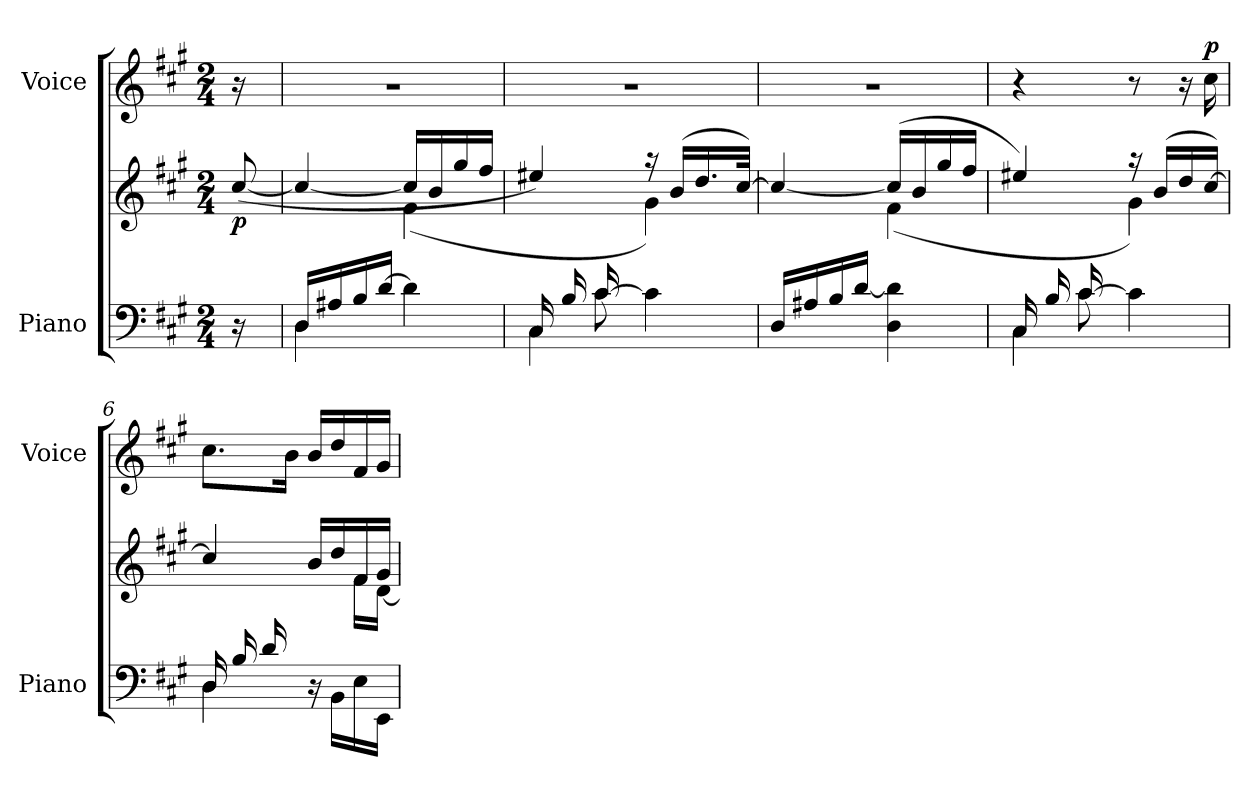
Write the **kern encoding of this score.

**kern	**kern	**dynam	**kern	**dynam
*part2	*part2	*part2	*part1	*part1
*staff3	*staff2	*staff2/3	*staff1	*staff1
*I"Piano	*	*	*I"Voice	*
*I'Piano	*	*	*I'Voice	*
*clefF4	*clefG2	*	*clefG2	*
*k[f#c#g#]	*k[f#c#g#]	*	*k[f#c#g#]	*
*M2/4	*M2/4	*	*M2/4	*
=1	=1	=1	=1	=1
!	!	!LO:DY:b	!	!
16r	(>[<8cc#/	p	16r	.
16ryy	.	.	16ryy	.
=2	=2	=2	=2	=2
*^	*^	*	*	*
16D/LL	4D\	4cc#/_>	4ryy	.	2rcc	.
16A#X/	.	.	.	.	.	.
16B/	.	.	.	.	.	.
[>16d/JJ	.	.	.	.	.	.
4d\]	4ryy	16cc#/LL]	(4f#\	.	.	.
.	.	16b/	.	.	.	.
.	.	16gg#/	.	.	.	.
.	.	16ff#/JJ	.	.	.	.
=3	=3	=3	=3	=3	=3	=3
*	*^	*	*	*	*	*
(>16C#/LL	4C#\	8ryy	4ee#X/)	8.ryy	.	2rcc	.
16B/	.	.	.	.	.	.	.
16c#/	.	[>8c#\	.	.	.	.	.
4ryy	.	.	.	16e#X\JJ	.	.	.
.	4ryy	4c#\]	16raa	4g#\)	.	.	.
.	.	.	(>16b/LL	.	.	.	.
.	.	.	16.dd/	.	.	.	.
16ryy	.	.	.	.	.	.	.
.	.	.	[>32cc#/JJk)	.	.	.	.
*v	*v	*v	*	*	*	*	*
=4	=4	=4	=4	=4	=4
16D/LL	4cc#/_>	4ryy	.	2rcc	.
16A#X/	.	.	.	.	.
16B/	.	.	.	.	.
[>16d/JJ	.	.	.	.	.
4D\ 4d\]	(>16cc#/LL]	(4f#\	.	.	.
.	16b/	.	.	.	.
.	16gg#/	.	.	.	.
.	16ff#/JJ	.	.	.	.
!!LO:LB:g=z
=5	=5	=5	=5	=5	=5
*^	*	*	*	*	*
*	*^	*	*	*	*	*
(>16C#/LL	4C#\	8ryy	4ee#X/)	8.ryy	.	4r	.
16B/	.	.	.	.	.	.	.
16c#/	.	[>8c#\	.	.	.	.	.
4ryy	.	.	.	16e#X\JJ	.	.	.
.	4ryy	4c#\]	16raa	4g#\)	.	8r	.
.	.	.	(>16b/LL	.	.	.	.
.	.	.	16dd/	.	.	16r	.
!	!	!	!	!	!	!	!LO:DY:a
16ryy	.	.	[>16cc#/JJ)	.	.	16cc#\	p
*	*v	*v	*	*	*	*	*
=6	=6	=6	=6	=6	=6	=6
*	*	*	*^	*	*	*
(<16D/LL	4D\	4cc#/]	4.ryy	8.ryy	.	8.cc#\L	.
16B/	.	.	.	.	.	.	.
16d/	.	.	.	.	.	.	.
4ryy	.	.	.	16f#\JJ)	.	16b\Jk	.
.	16r	16b/LL	.	4ryy	.	16b/LL	.
.	16BB\LL	16dd/	.	.	.	16dd/	.
.	16E\	16f#/	16f#\LL	.	.	16f#/	.
16ryy	16EE\JJ	16g#/JJ	[<16d\JJ	.	.	16g#/JJ	.
*v	*v	*	*	*	*	*	*
*	*v	*v	*v	*	*	*
=	=	=	=	=
*-	*-	*-	*-	*-
